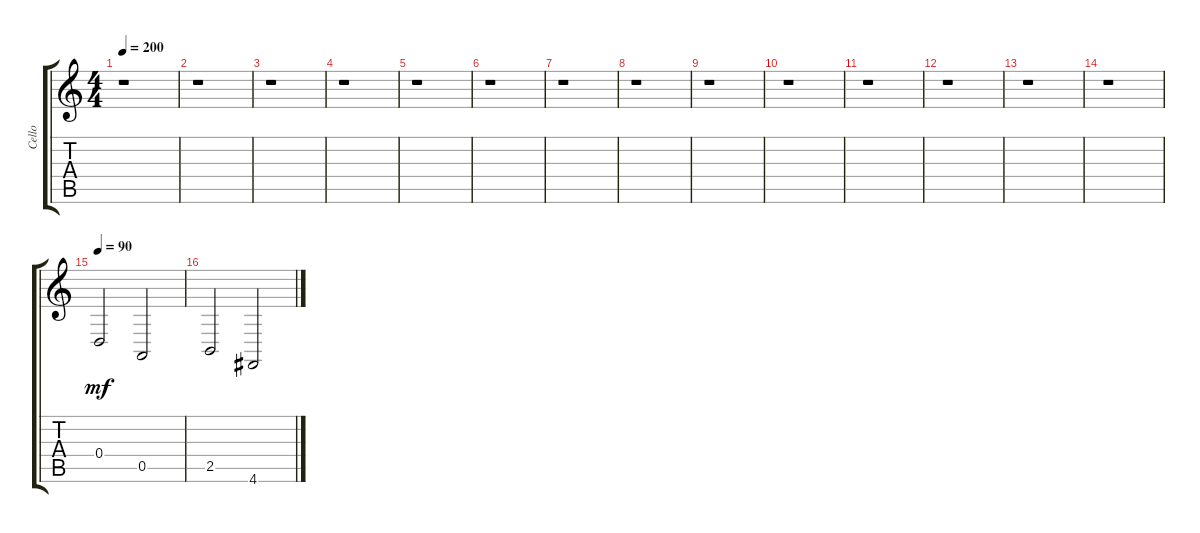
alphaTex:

\track ("Cello" "Cello") {instrument cello}
\staff {score tabs}
\tuning (E4 B3 G3 D3 A2 D2) {hide}
\ts (4 4)
\tempo 200
\clef g2
\ks c
r.1{dy mf} |
r.1 |
r.1 |
r.1 |
r.1 |
r.1 |
r.1 |
r.1 |
r.1 |
r.1 |
r.1 |
r.1 |
r.1 |
r.1 |
\tempo 90
0.4.2 0.5.2 |
2.5.2 4.6.2
